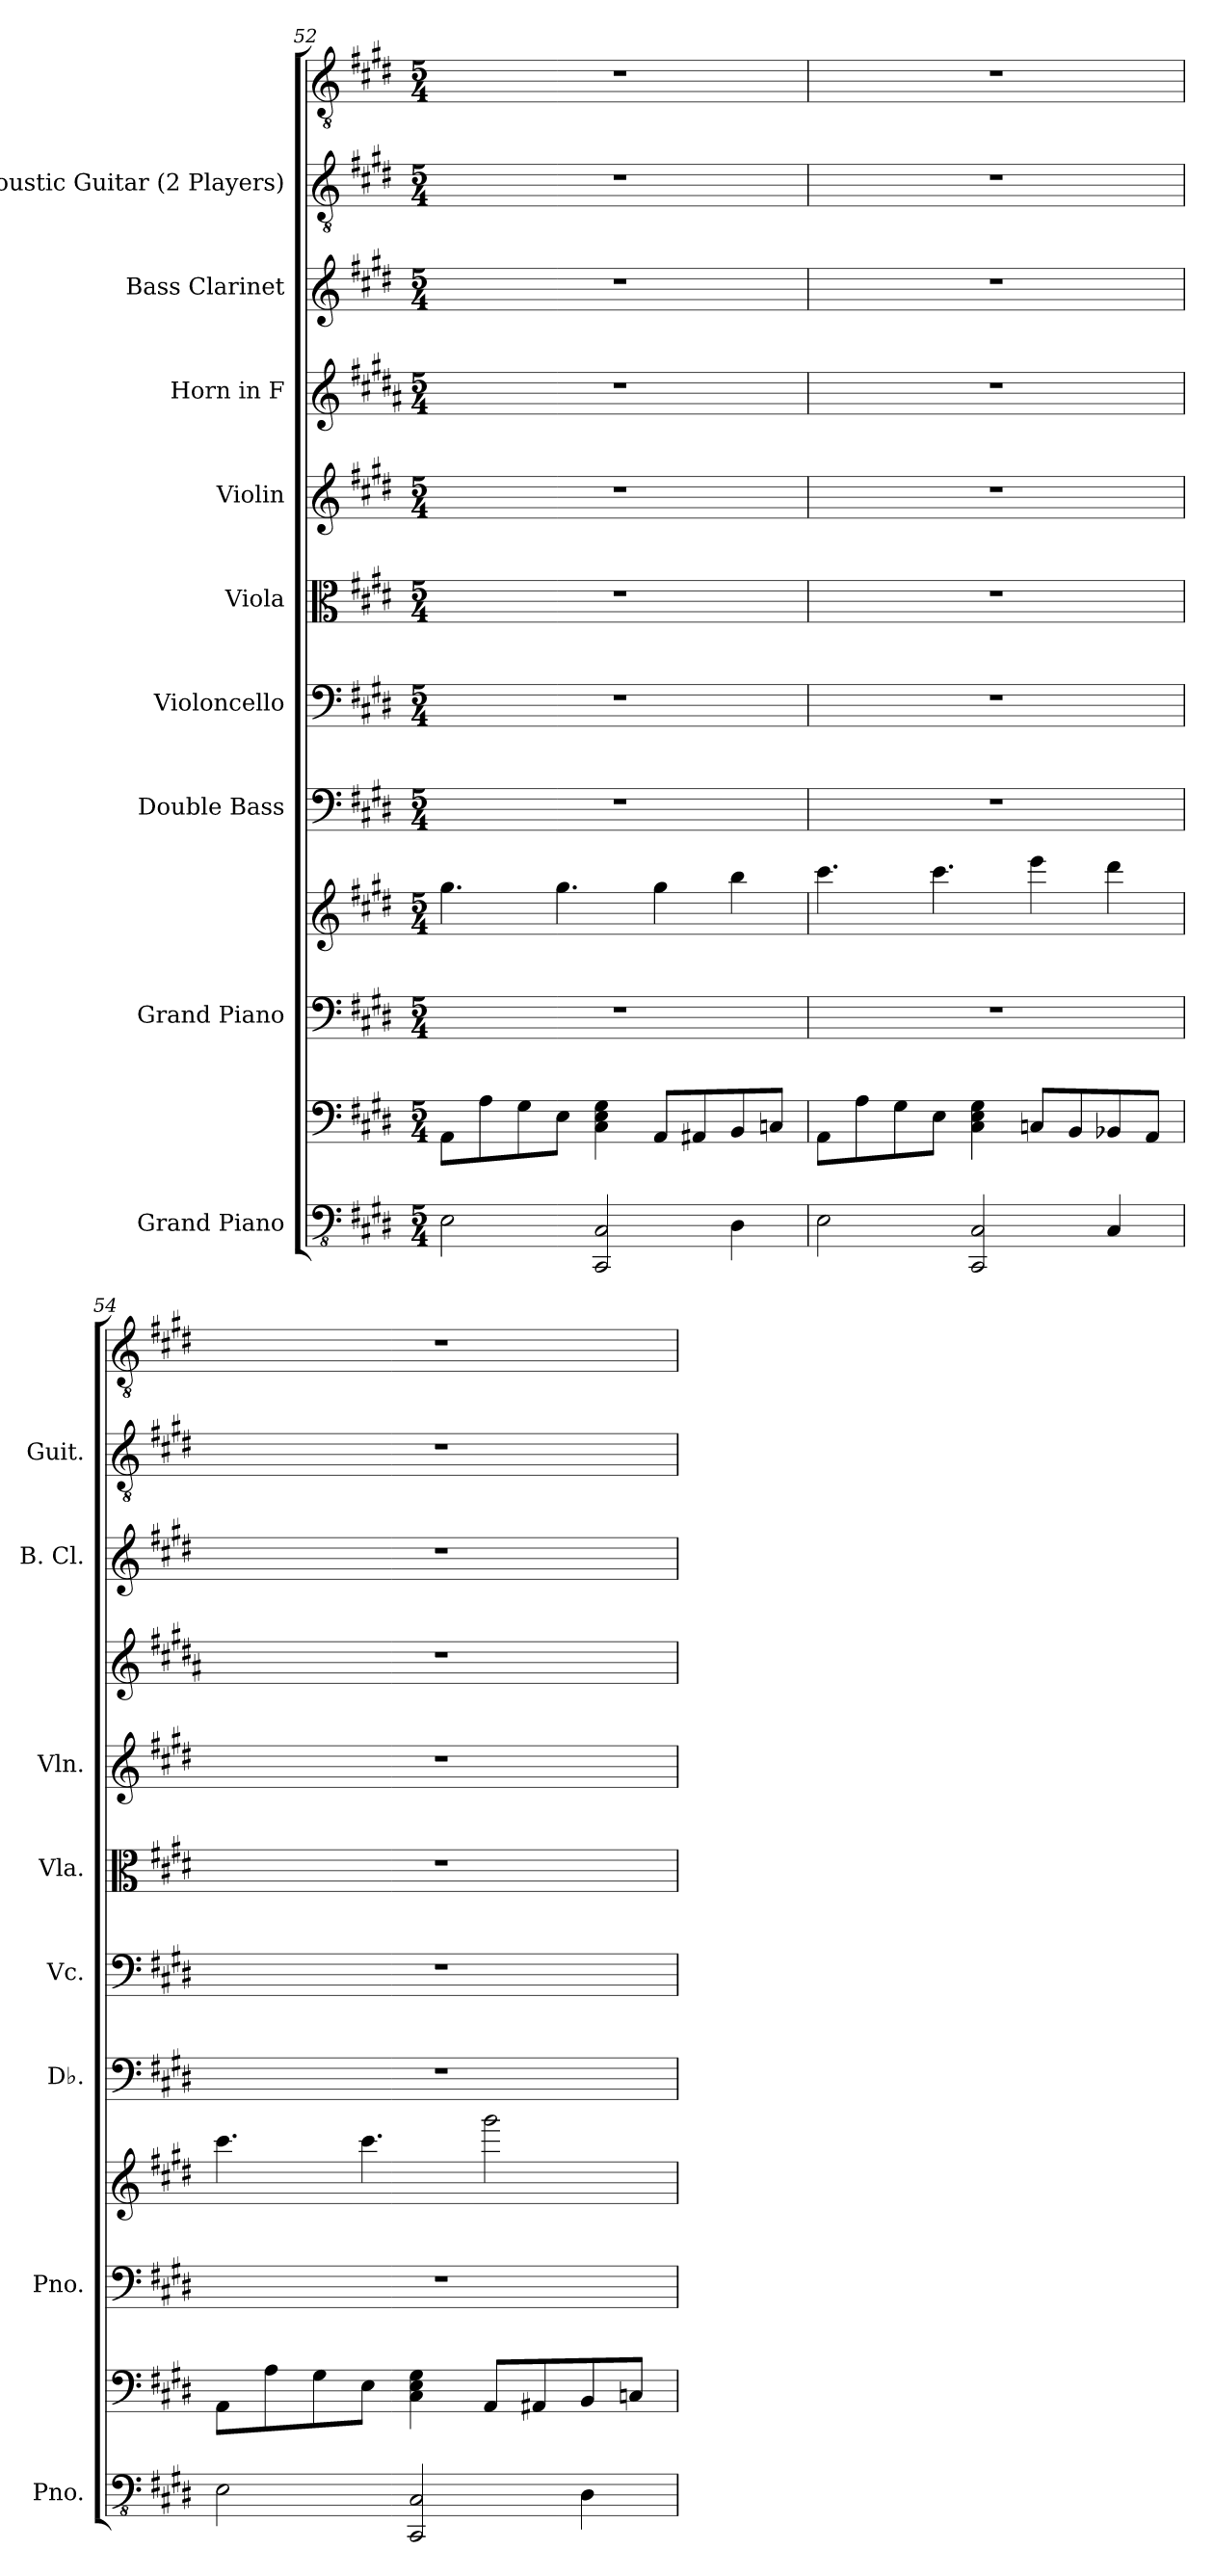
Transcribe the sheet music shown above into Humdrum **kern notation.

**kern	**kern	**kern	**kern	**kern	**kern	**kern	**kern	**kern	**kern	**kern	**kern
*part9	*part9	*part8	*part8	*part7	*part6	*part5	*part4	*part3	*part2	*part1	*part1
*staff12	*staff11	*staff10	*staff9	*staff8	*staff7	*staff6	*staff5	*staff4	*staff3	*staff2	*staff1
*I"Grand Piano	*	*I"Grand Piano	*	*I"Double Bass	*I"Violoncello	*I"Viola	*I"Violin	*I"Horn in F	*I"Bass Clarinet	*I"Acoustic Guitar (2 Players)	*
*I'Pno.	*	*I'Pno.	*	*I'Db.	*I'Vc.	*I'Vla.	*I'Vln.	*	*I'B. Cl.	*I'Guit.	*
!!LO:PB:g=z
*clefFv4	*clefF4	*clefF4	*clefG2	*clefF4	*clefF4	*clefC3	*clefG2	*clefG2	*clefG2	*clefGv2	*clefGv2
*	*	*	*	*ITrd7c12	*	*	*	*ITrd4c7	*ITrd8c14	*	*
*k[f#c#g#d#]	*k[f#c#g#d#]	*k[f#c#g#d#]	*k[f#c#g#d#]	*k[f#c#g#d#]	*k[f#c#g#d#]	*k[f#c#g#d#]	*k[f#c#g#d#]	*k[f#c#g#d#]	*k[f#c#g#d#]	*k[f#c#g#d#]	*k[f#c#g#d#]
*M5/4	*M5/4	*M5/4	*M5/4	*M5/4	*M5/4	*M5/4	*M5/4	*M5/4	*M5/4	*M5/4	*M5/4
=52	=52	=52	=52	=52	=52	=52	=52	=52	=52	=52	=52
2EE\	8AA\L	4%5r	4.gg#\	4%5r	4%5r	4%5r	4%5r	4%5r	4%5r	4%5r	4%5r
.	8A\	.	.	.	.	.	.	.	.	.	.
.	8G#\	.	.	.	.	.	.	.	.	.	.
.	8E\J	.	4.gg#\	.	.	.	.	.	.	.	.
2CCC#/ 2CC#/	4C#\ 4E\ 4G#\	.	.	.	.	.	.	.	.	.	.
.	8AA/L	.	4gg#\	.	.	.	.	.	.	.	.
.	8AA#X/	.	.	.	.	.	.	.	.	.	.
4DD#\	8BB/	.	4bb\	.	.	.	.	.	.	.	.
.	8Cn/J	.	.	.	.	.	.	.	.	.	.
=53	=53	=53	=53	=53	=53	=53	=53	=53	=53	=53	=53
2EE\	8AA\L	4%5r	4.ccc#\	4%5r	4%5r	4%5r	4%5r	4%5r	4%5r	4%5r	4%5r
.	8A\	.	.	.	.	.	.	.	.	.	.
.	8G#\	.	.	.	.	.	.	.	.	.	.
.	8E\J	.	4.ccc#\	.	.	.	.	.	.	.	.
2CCC#/ 2CC#/	4C#\ 4E\ 4G#\	.	.	.	.	.	.	.	.	.	.
.	8Cn/L	.	4eee\	.	.	.	.	.	.	.	.
.	8BB/	.	.	.	.	.	.	.	.	.	.
4CC#/	8BB-X/	.	4ddd#\	.	.	.	.	.	.	.	.
.	8AA/J	.	.	.	.	.	.	.	.	.	.
=54	=54	=54	=54	=54	=54	=54	=54	=54	=54	=54	=54
2EE\	8AA\L	4%5r	4.ccc#\	4%5r	4%5r	4%5r	4%5r	4%5r	4%5r	4%5r	4%5r
.	8A\	.	.	.	.	.	.	.	.	.	.
.	8G#\	.	.	.	.	.	.	.	.	.	.
.	8E\J	.	4.ccc#\	.	.	.	.	.	.	.	.
2CCC#/ 2CC#/	4C#\ 4E\ 4G#\	.	.	.	.	.	.	.	.	.	.
.	8AA/L	.	2ggg#\	.	.	.	.	.	.	.	.
.	8AA#X/	.	.	.	.	.	.	.	.	.	.
4DD#\	8BB/	.	.	.	.	.	.	.	.	.	.
.	8Cn/J	.	.	.	.	.	.	.	.	.	.
=	=	=	=	=	=	=	=	=	=	=	=
*-	*-	*-	*-	*-	*-	*-	*-	*-	*-	*-	*-
